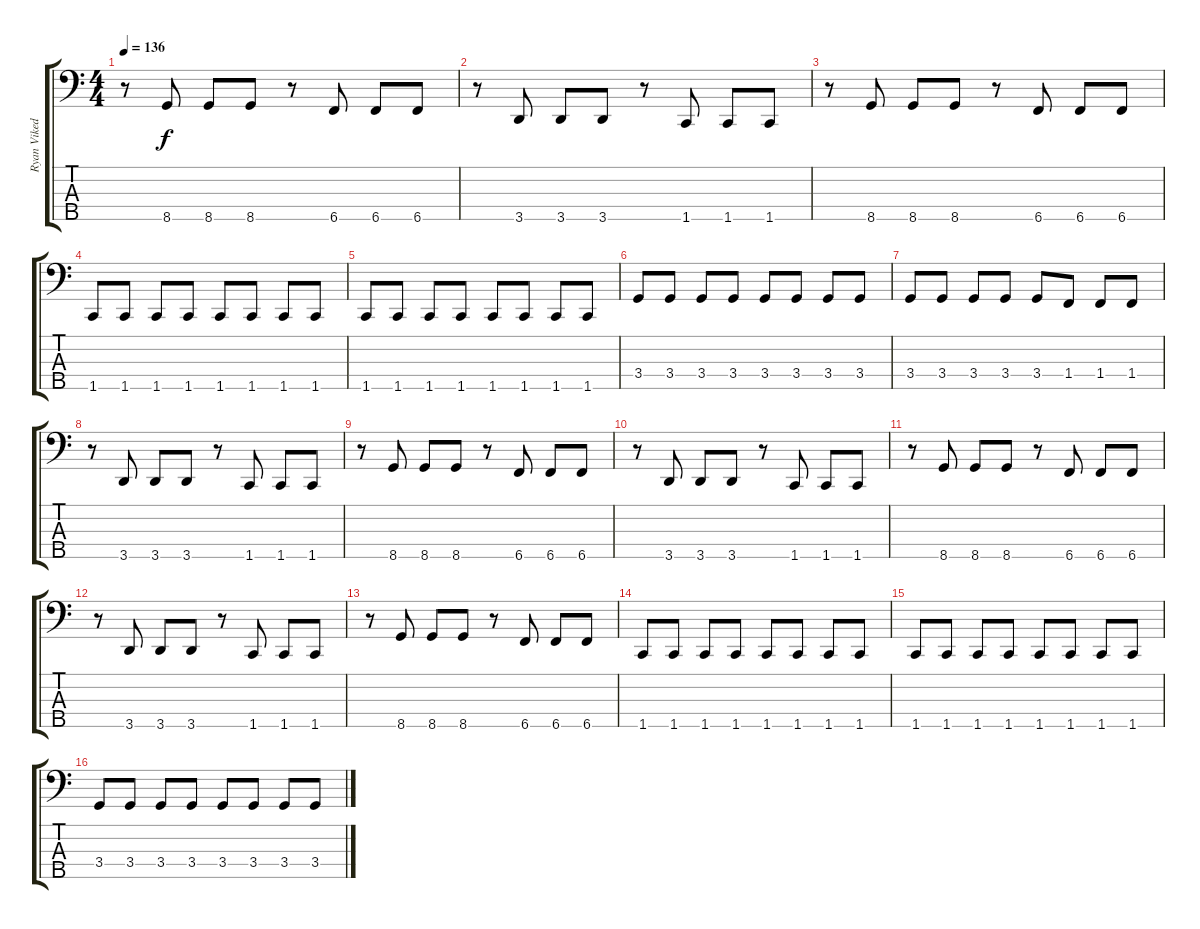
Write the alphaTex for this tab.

\track ("Ryan Vikedal" "Ryan Viked") {instrument electricbasspick}
\staff {score tabs}
\tuning (G2 D2 A1 E1 B0) {hide}
\ts (4 4)
\tempo 136
\clef f4
\ks c
r.8{dy f} 8.5.8 8.5.8 8.5.8 r.8 6.5.8 6.5.8 6.5.8 |
r.8 3.5.8 3.5.8 3.5.8 r.8 1.5.8 1.5.8 1.5.8 |
r.8 8.5.8 8.5.8 8.5.8 r.8 6.5.8 6.5.8 6.5.8 |
1.5.8 1.5.8 1.5.8 1.5.8 1.5.8 1.5.8 1.5.8 1.5.8 |
1.5.8 1.5.8 1.5.8 1.5.8 1.5.8 1.5.8 1.5.8 1.5.8 |
3.4.8 3.4.8 3.4.8 3.4.8 3.4.8 3.4.8 3.4.8 3.4.8 |
3.4.8 3.4.8 3.4.8 3.4.8 3.4.8 1.4.8 1.4.8 1.4.8 |
r.8 3.5.8 3.5.8 3.5.8 r.8 1.5.8 1.5.8 1.5.8 |
r.8 8.5.8 8.5.8 8.5.8 r.8 6.5.8 6.5.8 6.5.8 |
r.8 3.5.8 3.5.8 3.5.8 r.8 1.5.8 1.5.8 1.5.8 |
r.8 8.5.8 8.5.8 8.5.8 r.8 6.5.8 6.5.8 6.5.8 |
r.8 3.5.8 3.5.8 3.5.8 r.8 1.5.8 1.5.8 1.5.8 |
r.8 8.5.8 8.5.8 8.5.8 r.8 6.5.8 6.5.8 6.5.8 |
1.5.8 1.5.8 1.5.8 1.5.8 1.5.8 1.5.8 1.5.8 1.5.8 |
1.5.8 1.5.8 1.5.8 1.5.8 1.5.8 1.5.8 1.5.8 1.5.8 |
3.4.8 3.4.8 3.4.8 3.4.8 3.4.8 3.4.8 3.4.8 3.4.8
